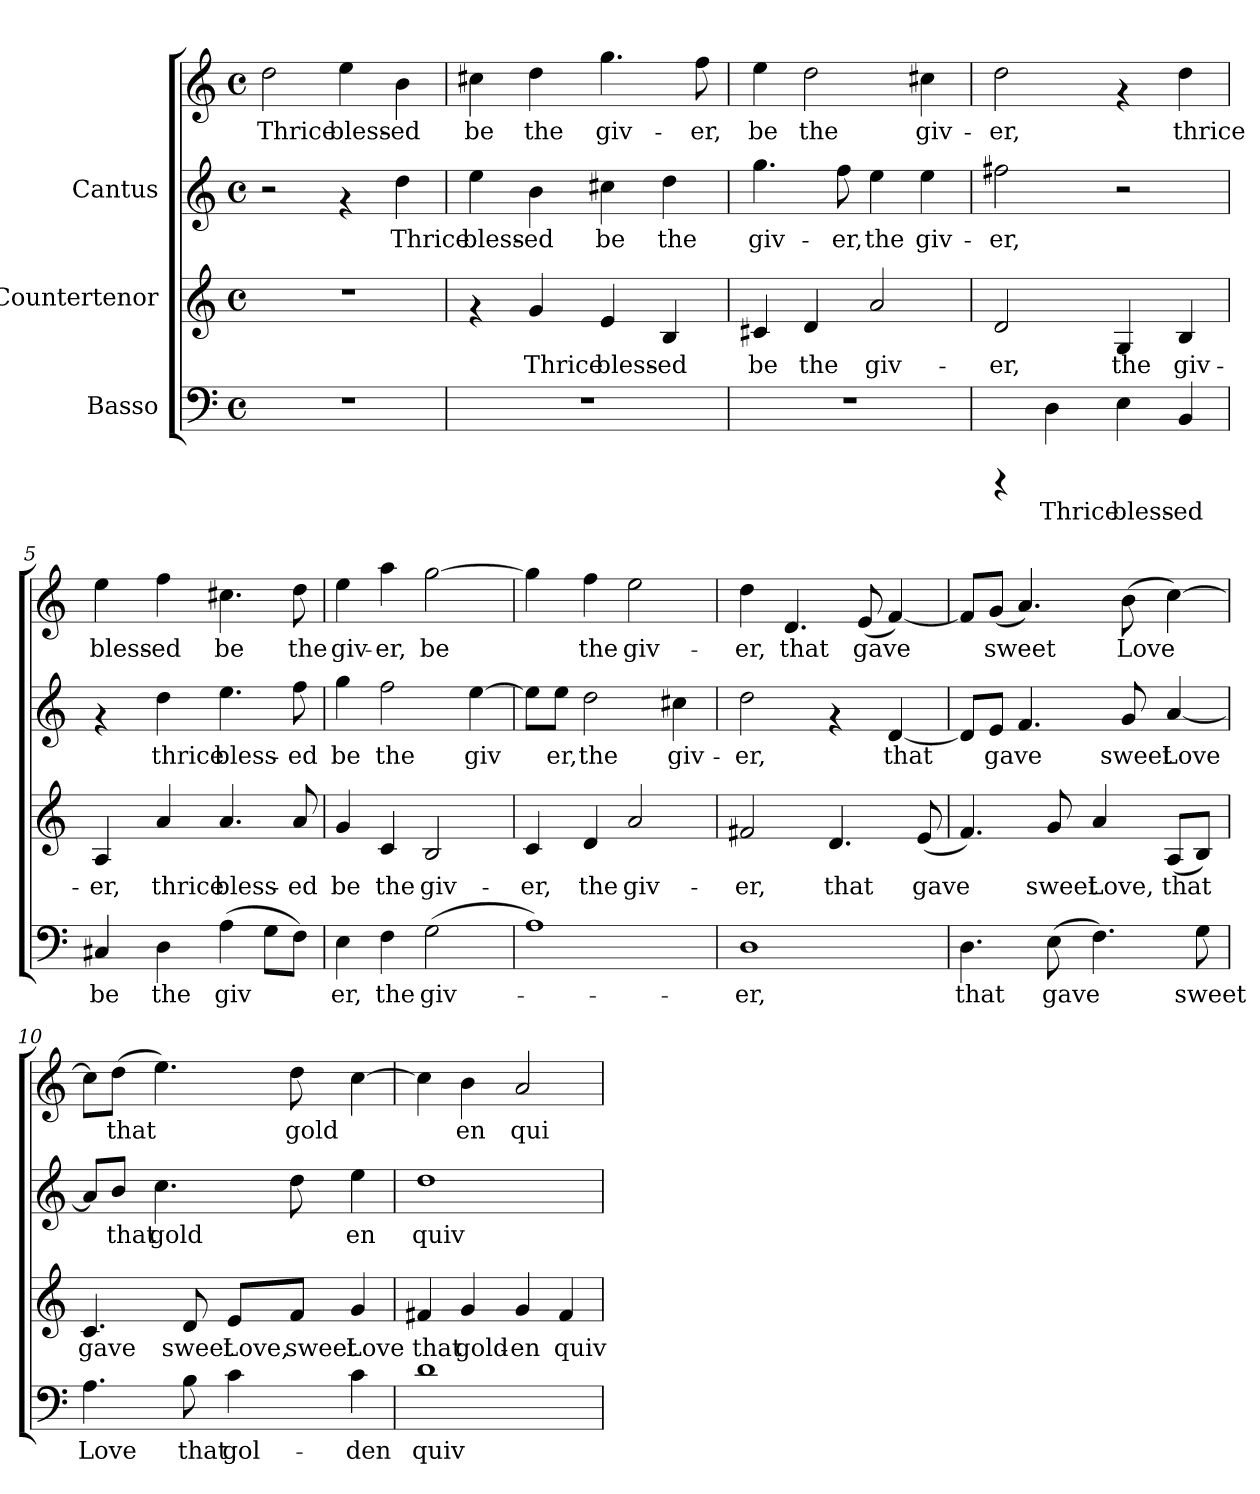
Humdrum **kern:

**kern	**text	**kern	**text	**kern	**text	**kern	**text
*part3	*part3	*part2	*part2	*part1	*part1	*part1	*part1
*staff4	*staff4	*staff3	*staff3	*staff2	*staff2	*staff1	*staff1
*I"Basso	*	*I"Countertenor	*	*I"Cantus	*	*	*
!!LO:PB:g=z
*stria5	*	*stria5	*	*stria5	*	*stria5	*
*clefF4	*	*clefG2	*	*clefG2	*	*clefG2	*
*M4/4	*	*M4/4	*	*M4/4	*	*M4/4	*
*met(c)	*	*met(c)	*	*met(c)	*	*met(c)	*
*MM144	*	*MM144	*	*MM144	*	*MM144	*
=1	=1	=1	=1	=1	=1	=1	=1
!	!	!	!	!	!	!	!LO:LY:b:cj
1r	.	1r	.	2r	.	2dd\	Thrice
!	!	!	!	!	!	!	!LO:LY:b:cj
.	.	.	.	4rf	.	4ee\	bless-
!	!	!	!	!	!LO:LY:b:cj	!	!LO:LY:b:cj
.	.	.	.	4dd\	Thrice	4b\	-ed
=2	=2	=2	=2	=2	=2	=2	=2
!	!	!	!	!	!LO:LY:b:cj	!	!LO:LY:b:cj
1r	.	4rf	.	4ee\	bless-	4cc#X\	be
!	!	!	!LO:LY:b:cj	!	!LO:LY:b:cj	!	!LO:LY:b:cj
.	.	4g/	Thrice	4b\	-ed	4dd\	the
!	!	!	!LO:LY:b:cj	!	!LO:LY:b:cj	!	!LO:LY:b:cj
.	.	4e/	bless-	4cc#X\	be	4.gg\	giv-
!	!	!	!LO:LY:b:cj	!	!LO:LY:b:cj	!	!
.	.	4B/	-ed	4dd\	the	.	.
!	!	!	!	!	!	!	!LO:LY:b:cj
.	.	.	.	.	.	8ff\	-er,
=3	=3	=3	=3	=3	=3	=3	=3
!	!	!	!LO:LY:b:cj	!	!LO:LY:b:cj	!	!LO:LY:b:cj
1r	.	4c#X/	be	4.gg\	-giv-	4ee\	be
!	!	!	!LO:LY:b:cj	!	!	!	!LO:LY:b:cj
.	.	4d/	the	.	.	2dd\	the
!	!	!	!	!	!LO:LY:b:cj	!	!
.	.	.	.	8ff\	-er,	.	.
!	!	!	!LO:LY:b:cj	!	!LO:LY:b:cj	!	!
.	.	2a/	giv-	4ee\	the	.	.
!	!	!	!	!	!LO:LY:b:cj	!	!LO:LY:b:cj
.	.	.	.	4ee\	giv-	4cc#X\	giv-
=4	=4	=4	=4	=4	=4	=4	=4
!	!	!	!LO:LY:b:cj	!	!LO:LY:b:cj	!	!LO:LY:b:cj
4rCCC	.	2d/	-er,	2ff#X\	er,	2dd\	-er,
!	!LO:LY:b:cj	!	!	!	!	!	!
4D\	Thrice	.	.	.	.	.	.
!	!LO:LY:b:cj	!	!LO:LY:b:cj	!	!	!	!
4E\	bless-	4G/	the	2r	.	4rf	.
!	!LO:LY:b:cj	!	!LO:LY:b:cj	!	!	!	!LO:LY:b:cj
4BB/	-ed	4B/	giv-	.	.	4dd\	thrice
!!LO:LB:g=z
=5	=5	=5	=5	=5	=5	=5	=5
!	!LO:LY:b:cj	!	!LO:LY:b:cj	!	!	!	!LO:LY:b:cj
4C#X/	be	4A/	-er,	4rf	.	4ee\	bless-
!	!LO:LY:b:cj	!	!LO:LY:b:cj	!	!LO:LY:b:cj	!	!LO:LY:b:cj
4D\	the	4a/	thrice	4dd\	thrice	4ff\	-ed
!	!LO:LY:b:cj	!	!LO:LY:b:cj	!	!LO:LY:b:cj	!	!LO:LY:b:cj
(>4A\	giv-	4.a/	bless-	4.ee\	bless-	4.cc#X\	be
!	!LO:LY:b:cj	!	!	!	!	!	!
8G\L	--	.	.	.	.	.	.
!	!LO:LY:b:cj	!	!LO:LY:b:cj	!	!LO:LY:b:cj	!	!LO:LY:b:cj
8F\J)	--	8a/	-ed	8ff\	-ed	8dd\	the
=6	=6	=6	=6	=6	=6	=6	=6
!	!LO:LY:b:cj	!	!LO:LY:b:cj	!	!LO:LY:b:cj	!	!LO:LY:b:cj
4E\	-er,	4g/	be	4gg\	be	4ee\	giv-
!	!LO:LY:b:cj	!	!LO:LY:b:cj	!	!LO:LY:b:cj	!	!LO:LY:b:cj
4F\	the	4c/	the	2ff\	the	4aa\	-er,
!	!LO:LY:b:cj	!	!LO:LY:b:cj	!	!	!	!LO:LY:b:cj
(>2G\	giv-	2B/	giv-	.	.	[>2gg\	be
!	!	!	!	!	!LO:LY:b:cj	!	!
.	.	.	.	[>4ee\	giv-	.	.
=7	=7	=7	=7	=7	=7	=7	=7
!	!	!	!LO:LY:b:cj	!	!LO:LY:b:cj	!	!LO:LY:b:cj
1A)	.	4c/	-er,	8ee\L]	-	4gg\]	-
!	!	!	!	!	!LO:LY:b:cj	!	!
.	.	.	.	8ee\J	er,	.	.
!	!	!	!LO:LY:b:cj	!	!LO:LY:b:cj	!	!LO:LY:b:cj
.	.	4d/	the	2dd\	the	4ff\	the
!	!	!	!LO:LY:b:cj	!	!	!	!LO:LY:b:cj
.	.	2a/	giv-	.	.	2ee\	giv-
!	!	!	!	!	!LO:LY:b:cj	!	!
.	.	.	.	4cc#X\	giv-	.	.
=8	=8	=8	=8	=8	=8	=8	=8
!	!LO:LY:b:cj	!	!LO:LY:b:cj	!	!LO:LY:b:cj	!	!LO:LY:b:cj
1D	-er,	2f#X/	-er,	2dd\	er,	4dd\	-er,
!	!	!	!	!	!	!	!LO:LY:b:cj
.	.	.	.	.	.	4.d/	that
!	!	!	!LO:LY:b:cj	!	!	!	!
.	.	4.d/	that	4rf	.	.	.
!	!	!	!	!	!	!	!LO:LY:b:cj
.	.	.	.	.	.	(<8e/	gave
!	!	!	!	!	!LO:LY:b:cj	!	!LO:LY:b:cj
.	.	.	.	[<4d/	that	[<4f/)	.
!	!	!	!LO:LY:b:cj	!	!	!	!
.	.	(<8e/	gave	.	.	.	.
!!LO:LB:g=z
=9	=9	=9	=9	=9	=9	=9	=9
!	!LO:LY:b:cj	!	!LO:LY:b:cj	!	!LO:LY:b:cj	!	!LO:LY:b:cj
4.D\	that	4.f/)	.	8d/L]	.	8f/L]	.
!	!	!	!	!	!LO:LY:b:cj	!	!LO:LY:b:cj
.	.	.	.	8e/J	gave	(<8g/J	sweet
!	!	!	!	!	!LO:LY:b:cj	!	!LO:LY:b:cj
.	.	.	.	4.f/	.	4.a/)	.
!	!LO:LY:b:cj	!	!LO:LY:b:cj	!	!	!	!
(>8E\	gave	8g/	sweet	.	.	.	.
!	!LO:LY:b:cj	!	!LO:LY:b:cj	!	!	!	!
4.F\)	.	4a/	Love,	.	.	.	.
!	!	!	!	!	!LO:LY:b:cj	!	!LO:LY:b:cj
.	.	.	.	8g/	sweet	(>8b\	Love
!	!	!	!LO:LY:b:cj	!	!LO:LY:b:cj	!	!LO:LY:b:cj
.	.	(<8A/L	that	[<4a/	Love	[>4cc\)	.
!	!LO:LY:b:cj	!	!LO:LY:b:cj	!	!	!	!
8G\	sweet	8B/J)	.	.	.	.	.
=10	=10	=10	=10	=10	=10	=10	=10
!	!LO:LY:b:cj	!	!LO:LY:b:cj	!	!LO:LY:b:cj	!	!LO:LY:b:cj
4.A\	Love	4.c/	gave	8a/L]	-	8cc\L]	.
!	!	!	!	!	!LO:LY:b:cj	!	!LO:LY:b:cj
.	.	.	.	8b/J	that	(>8dd\J	that
!	!	!	!	!	!LO:LY:b:cj	!	!LO:LY:b:cj
.	.	.	.	4.cc\	gold-	4.ee\)	.
!	!LO:LY:b:cj	!	!LO:LY:b:cj	!	!	!	!
8B\	that	8d/	sweet	.	.	.	.
!	!LO:LY:b:cj	!	!LO:LY:b:cj	!	!	!	!
4c\	gol-	8e/L	Love,	.	.	.	.
!	!	!	!LO:LY:b:cj	!	!LO:LY:b:cj	!	!LO:LY:b:cj
.	.	8f/J	sweet	8dd\	-	8dd\	gold-
!	!LO:LY:b:cj	!	!LO:LY:b:cj	!	!LO:LY:b:cj	!	!LO:LY:b:cj
4c\	-den	4g/	Love	4ee\	en	[>4cc\	--
=11	=11	=11	=11	=11	=11	=11	=11
!	!LO:LY:b:cj	!	!LO:LY:b:cj	!	!LO:LY:b:cj	!	!LO:LY:b:cj
1d	quiv-	4f#X/	that	1dd	-quiv-	4cc\]	.
!	!	!	!LO:LY:b:cj	!	!	!	!LO:LY:b:cj
.	.	4g/	gold-	.	.	4b\	en
!	!	!	!LO:LY:b:cj	!	!	!	!LO:LY:b:cj
.	.	4g/	-en	.	.	2a/	qui-
!	!	!	!LO:LY:b:cj	!	!	!	!
.	.	4f#/	quiv-	.	.	.	.
=	=	=	=	=	=	=	=
*-	*-	*-	*-	*-	*-	*-	*-
